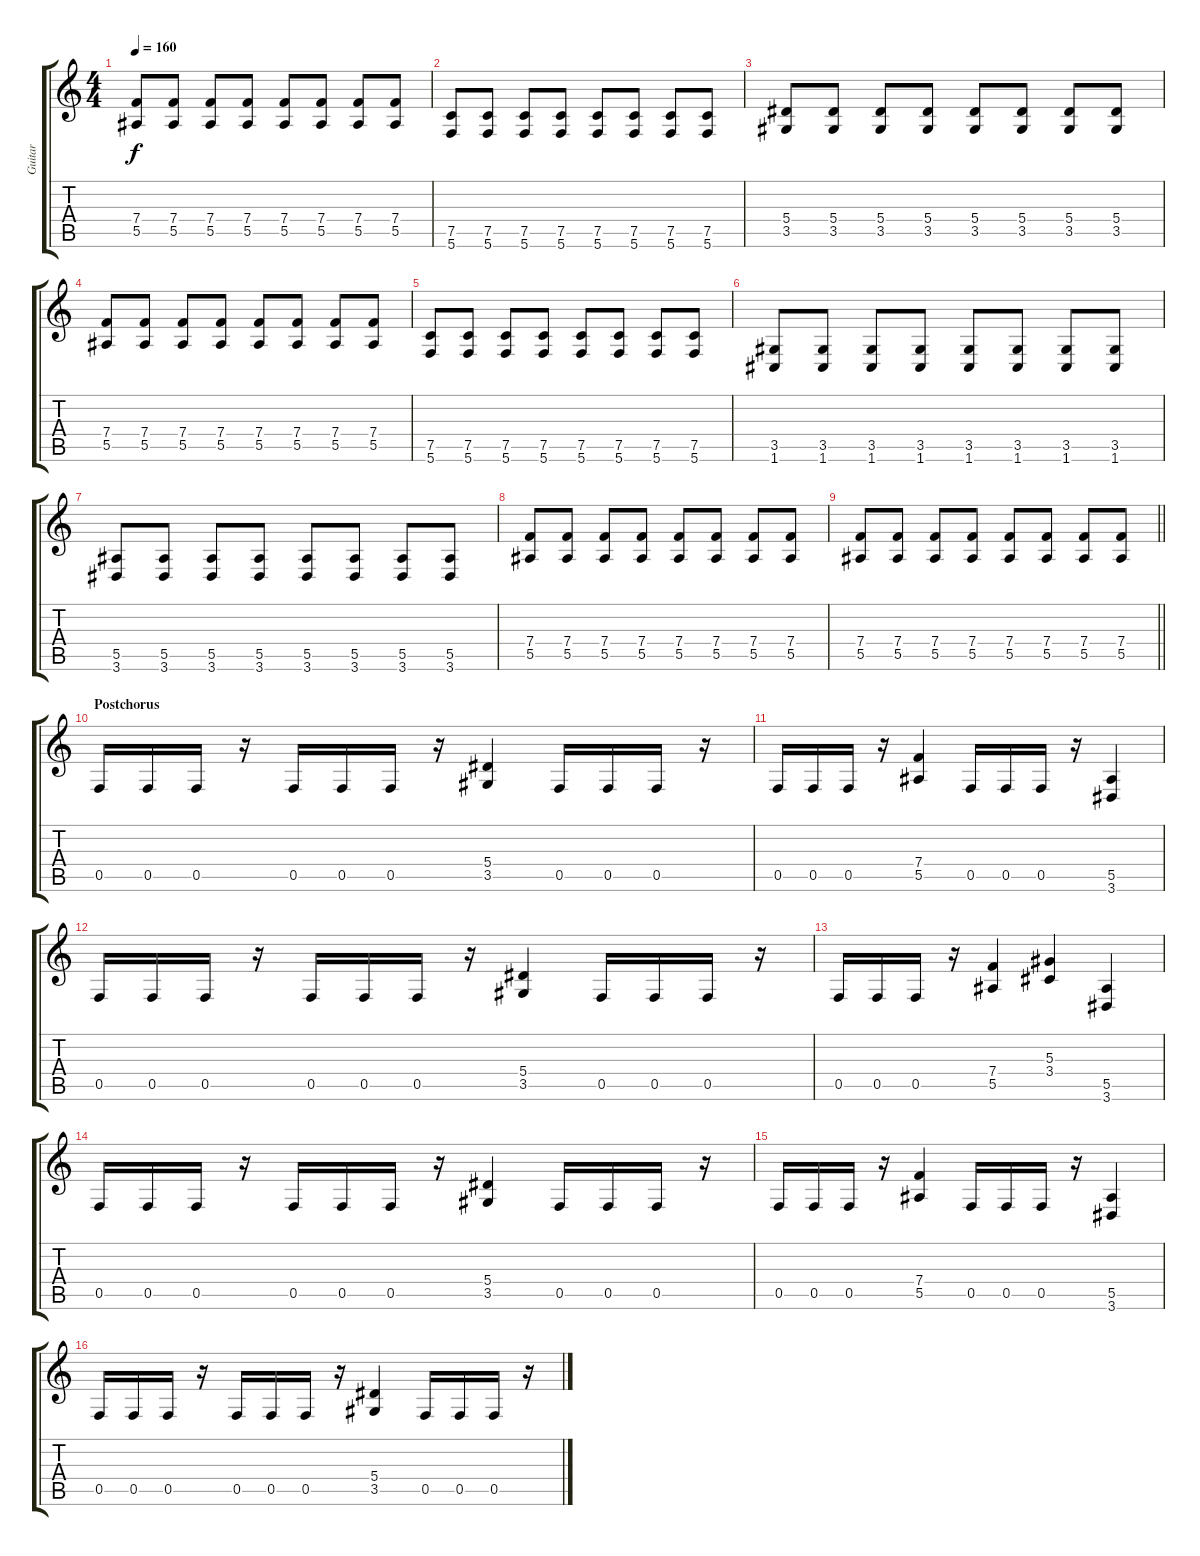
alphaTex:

\track ("Guitar" "Guitar") {instrument distortionguitar}
\staff {score tabs}
\tuning (C4 G3 Eb3 Bb2 F2 C2) {hide}
\ts (4 4)
\tempo 160
\clef g2
\ks c
(7.4 5.5).8{dy f} (7.4 5.5).8 (7.4 5.5).8 (7.4 5.5).8 (7.4 5.5).8 (7.4 5.5).8 (7.4 5.5).8 (7.4 5.5).8 |
(7.5 5.6).8 (7.5 5.6).8 (7.5 5.6).8 (7.5 5.6).8 (7.5 5.6).8 (7.5 5.6).8 (7.5 5.6).8 (7.5 5.6).8 |
(5.4 3.5).8 (5.4 3.5).8 (5.4 3.5).8 (5.4 3.5).8 (5.4 3.5).8 (5.4 3.5).8 (5.4 3.5).8 (5.4 3.5).8 |
(7.4 5.5).8 (7.4 5.5).8 (7.4 5.5).8 (7.4 5.5).8 (7.4 5.5).8 (7.4 5.5).8 (7.4 5.5).8 (7.4 5.5).8 |
(7.5 5.6).8 (7.5 5.6).8 (7.5 5.6).8 (7.5 5.6).8 (7.5 5.6).8 (7.5 5.6).8 (7.5 5.6).8 (7.5 5.6).8 |
(3.5 1.6).8 (3.5 1.6).8 (3.5 1.6).8 (3.5 1.6).8 (3.5 1.6).8 (3.5 1.6).8 (3.5 1.6).8 (3.5 1.6).8 |
(5.5 3.6).8 (5.5 3.6).8 (5.5 3.6).8 (5.5 3.6).8 (5.5 3.6).8 (5.5 3.6).8 (5.5 3.6).8 (5.5 3.6).8 |
(7.4 5.5).8 (7.4 5.5).8 (7.4 5.5).8 (7.4 5.5).8 (7.4 5.5).8 (7.4 5.5).8 (7.4 5.5).8 (7.4 5.5).8 |
\barLineRight lightlight
(7.4 5.5).8 (7.4 5.5).8 (7.4 5.5).8 (7.4 5.5).8 (7.4 5.5).8 (7.4 5.5).8 (7.4 5.5).8 (7.4 5.5).8 |
\section ("" "Postchorus")
0.5.16 0.5.16 0.5.16 r.16 0.5.16 0.5.16 0.5.16 r.16 (5.4 3.5).4 0.5.16 0.5.16 0.5.16 r.16 |
0.5.16 0.5.16 0.5.16 r.16 (7.4 5.5).4 0.5.16 0.5.16 0.5.16 r.16 (5.5 3.6).4 |
0.5.16 0.5.16 0.5.16 r.16 0.5.16 0.5.16 0.5.16 r.16 (5.4 3.5).4 0.5.16 0.5.16 0.5.16 r.16 |
0.5.16 0.5.16 0.5.16 r.16 (7.4 5.5).4 (5.3 3.4).4 (5.5 3.6).4 |
0.5.16 0.5.16 0.5.16 r.16 0.5.16 0.5.16 0.5.16 r.16 (5.4 3.5).4 0.5.16 0.5.16 0.5.16 r.16 |
0.5.16 0.5.16 0.5.16 r.16 (7.4 5.5).4 0.5.16 0.5.16 0.5.16 r.16 (5.5 3.6).4 |
0.5.16 0.5.16 0.5.16 r.16 0.5.16 0.5.16 0.5.16 r.16 (5.4 3.5).4 0.5.16 0.5.16 0.5.16 r.16
